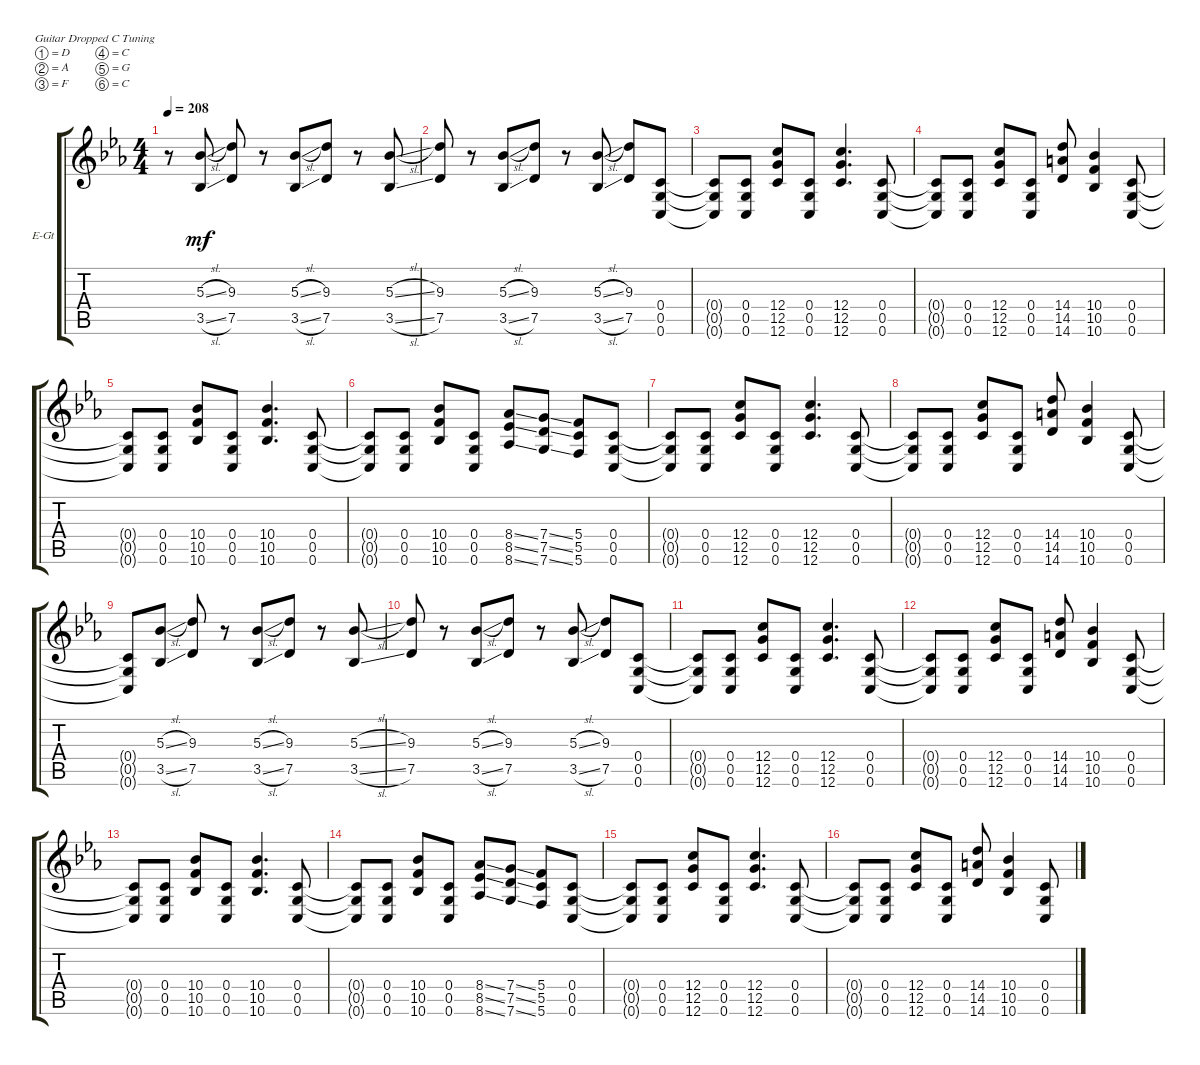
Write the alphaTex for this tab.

\defaultSystemsLayout 4
\bracketExtendMode groupsimilarinstruments
\firstSystemTrackNameOrientation horizontal
\otherSystemsTrackNameOrientation horizontal
\track ("Electric Guitar" "E-Gt") {instrument overdrivenguitar}
\staff {score tabs}
\tuning (D4 A3 F3 C3 G2 C2)
\ts (4 4)
\tempo 208
\clef g2
\ks eb
r.8{dy mf instrument overdrivenguitar} (3.5{sl} 5.3{sl}).8 (7.5 9.3).8 r.8 (3.5{sl} 5.3{sl}).8 (7.5 9.3).8 r.8 (3.5{sl} 5.3{sl}).8 |
(9.3 7.5).8 r.8 (3.5{sl} 5.3{sl}).8 (7.5 9.3).8 r.8 (3.5{sl} 5.3{sl}).8 (7.5 9.3).8 (0.5 0.6 0.4).8 |
(0.5{t} 0.6{t} 0.4{t}).8 (0.5 0.6 0.4).8 (12.4 12.5 12.6).8 (0.5 0.6 0.4).8 (12.4 12.5 12.6).4{d} (0.5 0.6 0.4).8 |
(0.5{t} 0.6{t} 0.4{t}).8 (0.5 0.6 0.4).8 (12.4 12.5 12.6).8 (0.5 0.6 0.4).8 (14.4 14.5 14.6).8 (10.4 10.5 10.6).4 (0.5 0.6 0.4).8 |
(0.5{t} 0.6{t} 0.4{t}).8 (0.5 0.6 0.4).8 (10.4 10.5 10.6).8 (0.5 0.6 0.4).8 (10.4 10.5 10.6).4{d} (0.5 0.6 0.4).8 |
(0.5{t} 0.6{t} 0.4{t}).8 (0.5 0.6 0.4).8 (10.4 10.5 10.6).8 (0.5 0.6 0.4).8 (8.4{ss} 8.5{ss} 8.6{ss}).8 (7.6{ss} 7.5{ss} 7.4{ss}).8 (5.4 5.5 5.6).8 (0.5 0.6 0.4).8 |
(0.5{t} 0.6{t} 0.4{t}).8 (0.5 0.6 0.4).8 (12.4 12.5 12.6).8 (0.5 0.6 0.4).8 (12.4 12.5 12.6).4{d} (0.5 0.6 0.4).8 |
(0.5{t} 0.6{t} 0.4{t}).8 (0.5 0.6 0.4).8 (12.4 12.5 12.6).8 (0.5 0.6 0.4).8 (14.4 14.5 14.6).8 (10.4 10.5 10.6).4 (0.5 0.6 0.4).8 |
(0.5{t} 0.6{t} 0.4{t}).8 (3.5{sl} 5.3{sl}).8 (7.5 9.3).8 r.8 (3.5{sl} 5.3{sl}).8 (7.5 9.3).8 r.8 (3.5{sl} 5.3{sl}).8 |
(9.3 7.5).8 r.8 (3.5{sl} 5.3{sl}).8 (7.5 9.3).8 r.8 (3.5{sl} 5.3{sl}).8 (7.5 9.3).8 (0.5 0.6 0.4).8 |
(0.5{t} 0.6{t} 0.4{t}).8 (0.5 0.6 0.4).8 (12.4 12.5 12.6).8 (0.5 0.6 0.4).8 (12.4 12.5 12.6).4{d} (0.5 0.6 0.4).8 |
(0.5{t} 0.6{t} 0.4{t}).8 (0.5 0.6 0.4).8 (12.4 12.5 12.6).8 (0.5 0.6 0.4).8 (14.4 14.5 14.6).8 (10.4 10.5 10.6).4 (0.5 0.6 0.4).8 |
(0.5{t} 0.6{t} 0.4{t}).8 (0.5 0.6 0.4).8 (10.4 10.5 10.6).8 (0.5 0.6 0.4).8 (10.4 10.5 10.6).4{d} (0.5 0.6 0.4).8 |
(0.5{t} 0.6{t} 0.4{t}).8 (0.5 0.6 0.4).8 (10.4 10.5 10.6).8 (0.5 0.6 0.4).8 (8.4{ss} 8.5{ss} 8.6{ss}).8 (7.6{ss} 7.5{ss} 7.4{ss}).8 (5.4 5.5 5.6).8 (0.5 0.6 0.4).8 |
(0.5{t} 0.6{t} 0.4{t}).8 (0.5 0.6 0.4).8 (12.4 12.5 12.6).8 (0.5 0.6 0.4).8 (12.4 12.5 12.6).4{d} (0.5 0.6 0.4).8 |
(0.5{t} 0.6{t} 0.4{t}).8 (0.5 0.6 0.4).8 (12.4 12.5 12.6).8 (0.5 0.6 0.4).8 (14.4 14.5 14.6).8 (10.4 10.5 10.6).4 (0.5 0.6 0.4).8
